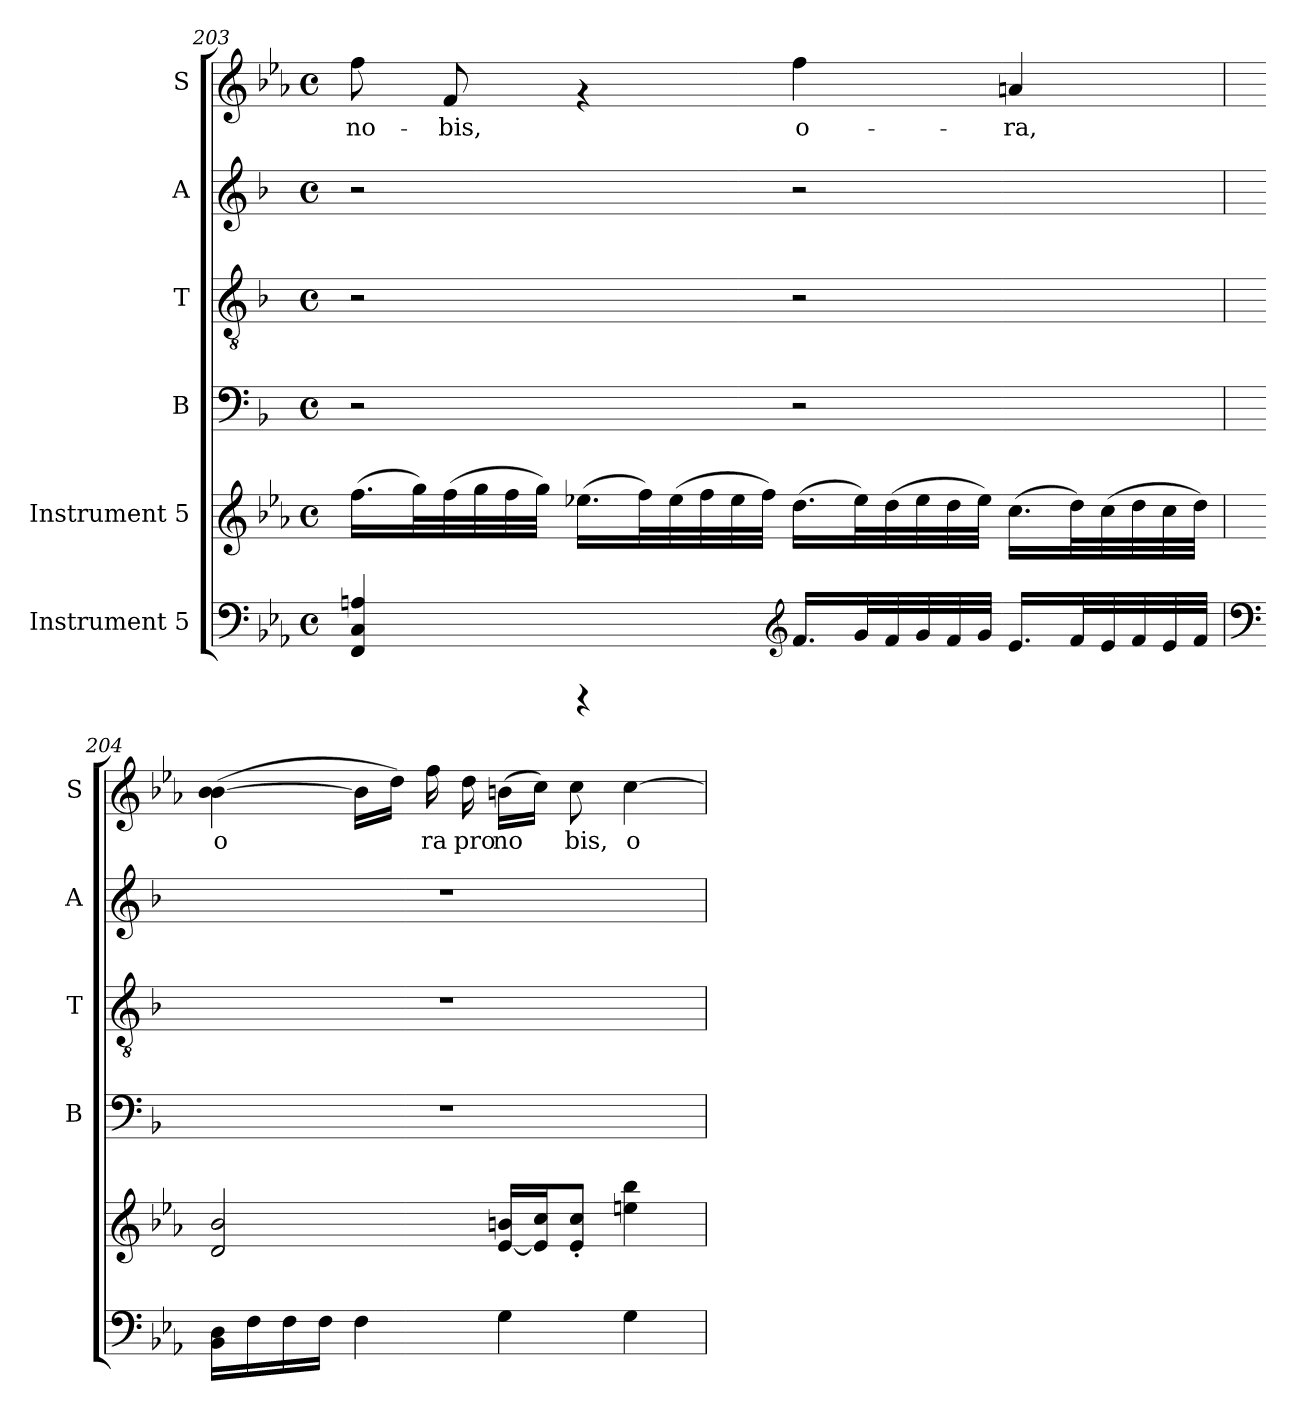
**kern	**kern	**kern	**kern	**kern	**kern	**text
*part6	*part5	*part4	*part3	*part2	*part1	*part1
*staff6	*staff5	*staff4	*staff3	*staff2	*staff1	*staff1
*I"Instrument 5	*I"Instrument 5	*I"B	*I"T	*I"A	*I"S	*
*	*	*I'B	*I'T	*I'A	*I'S	*
!!LO:LB:g=z
*clefF4	*clefG2	*clefF4	*clefGv2	*clefG2	*clefG2	*
*k[b-e-a-]	*k[b-e-a-]	*k[b-]	*k[b-]	*k[b-]	*k[b-e-a-]	*
*E-:	*E-:	*F:	*F:	*F:	*E-:	*
*M4/4	*M4/4	*M4/4	*M4/4	*M4/4	*M4/4	*
*met(c)	*met(c)	*met(c)	*met(c)	*met(c)	*met(c)	*
=203	=203	=203	=203	=203	=203	=203
!	!	!	!	!	!	!LO:LY:b:cj
4An/ 4FF/ 4C/	(>16.ff\L	2r	2r	2r	8ff\	no-
.	32gg\)	.	.	.	.	.
!	!	!	!	!	!	!LO:LY:b:cj
.	(>32ff\	.	.	.	8f/	-bis,
.	32gg\	.	.	.	.	.
.	32ff\	.	.	.	.	.
.	32gg\J)	.	.	.	.	.
4rCCC	(>16.ee-X\L	.	.	.	4rf	.
.	32ff\)	.	.	.	.	.
.	(>32ee-\	.	.	.	.	.
.	32ff\	.	.	.	.	.
.	32ee-\	.	.	.	.	.
.	32ff\J)	.	.	.	.	.
*clefG2	*	*	*	*	*	*
!	!	!	!	!	!	!LO:LY:b:cj
16.f/L	(>16.dd\L	2r	2r	2r	4ff\	o-
32g/	32ee-\)	.	.	.	.	.
32f/	(>32dd\	.	.	.	.	.
32g/	32ee-\	.	.	.	.	.
32f/	32dd\	.	.	.	.	.
32g/J	32ee-\J)	.	.	.	.	.
!	!	!	!	!	!	!LO:LY:b:cj
16.e-/L	(>16.cc\L	.	.	.	4an/	-ra,
32f/	32dd\)	.	.	.	.	.
32e-/	(>32cc\	.	.	.	.	.
32f/	32dd\	.	.	.	.	.
32e-/	32cc\	.	.	.	.	.
32f/J	32dd\J)	.	.	.	.	.
=204	=204	=204	=204	=204	=204	=204
*clefF4	*	*	*	*	*	*
!	!	!	!	!	!	!LO:LY:b:cj
16BB-\ 16D\L	2d/ 2b-/	1r	1r	1r	(>4b-\ [>4b-\	o-
16F\	.	.	.	.	.	.
16F\	.	.	.	.	.	.
16F\J	.	.	.	.	.	.
!	!	!	!	!	!	!LO:LY:b:cj
4F\	.	.	.	.	16b-\L]	--
!	!	!	!	!	!	!LO:LY:b:cj
.	.	.	.	.	16dd\J)	--
!	!	!	!	!	!	!LO:LY:b:cj
.	.	.	.	.	16ff\	-ra
!	!	!	!	!	!	!LO:LY:b:cj
.	.	.	.	.	16dd\	pro
!	!	!	!	!	!	!LO:LY:b:cj
4G\	16bn/ [<16e-/L	.	.	.	(>16bn\L	no-
!	!	!	!	!	!	!LO:LY:b:cj
.	16e-/] 16cc/	.	.	.	16cc\J)	--
!	!	!	!	!	!	!LO:LY:b:cj
.	8cc/'< 8e-/'<J	.	.	.	8cc\	-bis,
!	!	!	!	!	!	!LO:LY:b:cj
4G\	4bb-\ 4een\	.	.	.	[>4cc\	o-
=	=	=	=	=	=	=
*-	*-	*-	*-	*-	*-	*-
